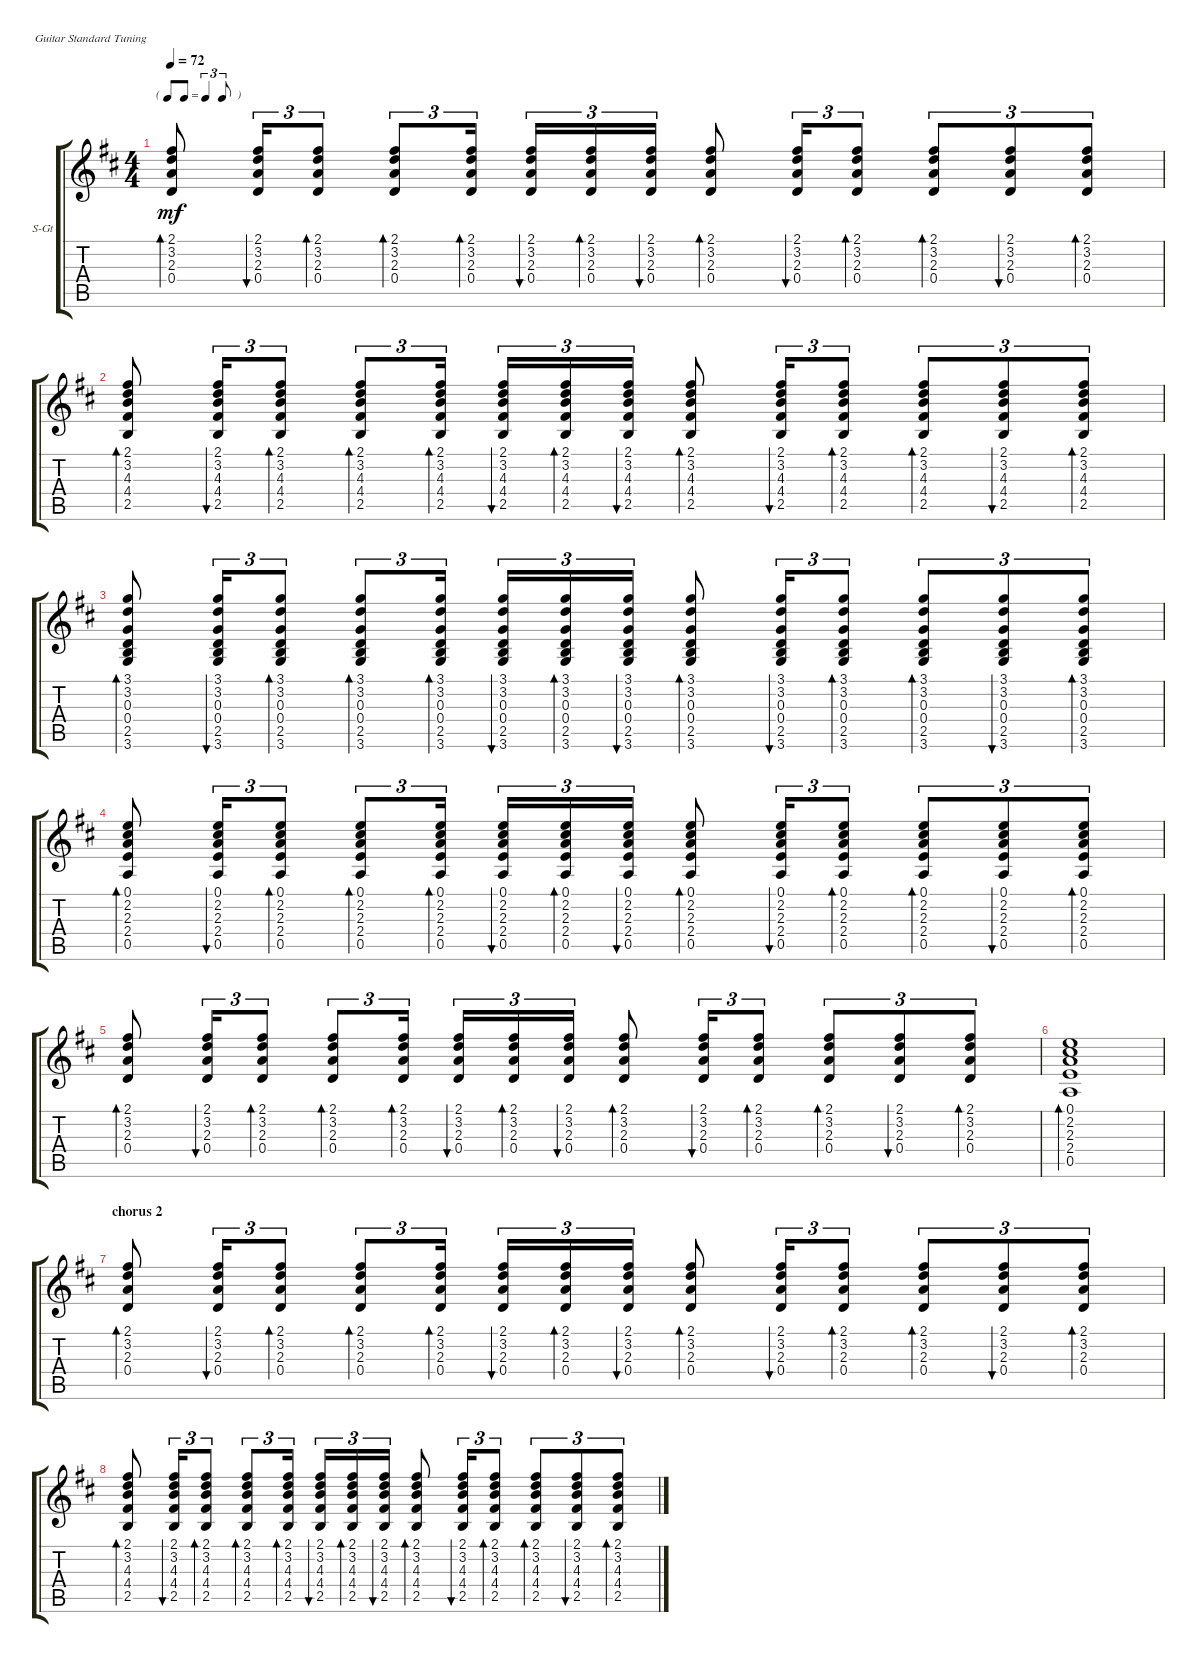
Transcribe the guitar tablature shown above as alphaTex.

\defaultSystemsLayout 4
\bracketExtendMode groupsimilarinstruments
\firstSystemTrackNameOrientation horizontal
\otherSystemsTrackNameOrientation horizontal
\track ("Steel Guitar" "S-Gt") {instrument acousticguitarsteel}
\staff {score tabs}
\tuning (E4 B3 G3 D3 A2 E2)
\ts (4 4)
\tf triplet8th
\tempo 72
\clef g2
\ks d
(0.4 2.3 3.2 2.1).8{bd 30 dy mf} (0.4 2.3 3.2 2.1).16{tu (3 2) bu 30} (0.4 2.3 3.2 2.1).8{tu (3 2) bd 30} (0.4 2.3 3.2 2.1).8{tu (3 2) bd 30} (0.4 2.3 3.2 2.1).16{tu (3 2) bd 30} (0.4 2.3 3.2 2.1).16{tu (3 2) bu 30} (0.4 2.3 3.2 2.1).16{tu (3 2) bd 30} (0.4 2.3 3.2 2.1).16{tu (3 2) bu 30} (0.4 2.3 3.2 2.1).8{bd 30} (0.4 2.3 3.2 2.1).16{tu (3 2) bu 30} (0.4 2.3 3.2 2.1).8{tu (3 2) bd 30} (0.4 2.3 3.2 2.1).8{tu (3 2) bd 30} (0.4 2.3 3.2 2.1).8{tu (3 2) bu 30} (0.4 2.3 3.2 2.1).8{tu (3 2) bd 30} |
(4.4 4.3 3.2 2.1 2.5).8{bd 30} (4.4 4.3 3.2 2.1 2.5).16{tu (3 2) bu 30} (4.4 4.3 3.2 2.1 2.5).8{tu (3 2) bd 30} (4.4 4.3 3.2 2.1 2.5).8{tu (3 2) bd 30} (4.4 4.3 3.2 2.1 2.5).16{tu (3 2) bd 30} (4.4 4.3 3.2 2.1 2.5).16{tu (3 2) bu 30} (4.4 4.3 3.2 2.1 2.5).16{tu (3 2) bd 30} (4.4 4.3 3.2 2.1 2.5).16{tu (3 2) bu 30} (4.4 4.3 3.2 2.1 2.5).8{bd 30} (4.4 4.3 3.2 2.1 2.5).16{tu (3 2) bu 30} (4.4 4.3 3.2 2.1 2.5).8{tu (3 2) bd 30} (4.4 4.3 3.2 2.1 2.5).8{tu (3 2) bd 30} (4.4 4.3 3.2 2.1 2.5).8{tu (3 2) bu 30} (4.4 4.3 3.2 2.1 2.5).8{tu (3 2) bd 30} |
(0.4 0.3 3.2 3.1 2.5 3.6).8{bd 30} (0.4 0.3 3.2 3.1 2.5 3.6).16{tu (3 2) bu 30} (0.4 0.3 3.2 3.1 2.5 3.6).8{tu (3 2) bd 30} (0.4 0.3 3.2 3.1 2.5 3.6).8{tu (3 2) bd 30} (0.4 0.3 3.2 3.1 2.5 3.6).16{tu (3 2) bd 30} (0.4 0.3 3.2 3.1 2.5 3.6).16{tu (3 2) bu 30} (0.4 0.3 3.2 3.1 2.5 3.6).16{tu (3 2) bd 30} (0.4 0.3 3.2 3.1 2.5 3.6).16{tu (3 2) bu 30} (0.4 0.3 3.2 3.1 2.5 3.6).8{bd 30} (0.4 0.3 3.2 3.1 2.5 3.6).16{tu (3 2) bu 30} (0.4 0.3 3.2 3.1 2.5 3.6).8{tu (3 2) bd 30} (0.4 0.3 3.2 3.1 2.5 3.6).8{tu (3 2) bd 30} (0.4 0.3 3.2 3.1 2.5 3.6).8{tu (3 2) bu 30} (0.4 0.3 3.2 3.1 2.5 3.6).8{tu (3 2) bd 30} |
(2.4 2.3 2.2 0.1 0.5).8{bd 30} (2.4 2.3 2.2 0.1 0.5).16{tu (3 2) bu 30} (2.4 2.3 2.2 0.1 0.5).8{tu (3 2) bd 30} (2.4 2.3 2.2 0.1 0.5).8{tu (3 2) bd 30} (2.4 2.3 2.2 0.1 0.5).16{tu (3 2) bd 30} (2.4 2.3 2.2 0.1 0.5).16{tu (3 2) bu 30} (2.4 2.3 2.2 0.1 0.5).16{tu (3 2) bd 30} (2.4 2.3 2.2 0.1 0.5).16{tu (3 2) bu 30} (2.4 2.3 2.2 0.1 0.5).8{bd 30} (2.4 2.3 2.2 0.1 0.5).16{tu (3 2) bu 30} (2.4 2.3 2.2 0.1 0.5).8{tu (3 2) bd 30} (2.4 2.3 2.2 0.1 0.5).8{tu (3 2) bd 30} (2.4 2.3 2.2 0.1 0.5).8{tu (3 2) bu 30} (2.4 2.3 2.2 0.1 0.5).8{tu (3 2) bd 30} |
(0.4 2.3 3.2 2.1).8{bd 30} (0.4 2.3 3.2 2.1).16{tu (3 2) bu 30} (0.4 2.3 3.2 2.1).8{tu (3 2) bd 30} (0.4 2.3 3.2 2.1).8{tu (3 2) bd 30} (0.4 2.3 3.2 2.1).16{tu (3 2) bd 30} (0.4 2.3 3.2 2.1).16{tu (3 2) bu 30} (0.4 2.3 3.2 2.1).16{tu (3 2) bd 30} (0.4 2.3 3.2 2.1).16{tu (3 2) bu 30} (0.4 2.3 3.2 2.1).8{bd 30} (0.4 2.3 3.2 2.1).16{tu (3 2) bu 30} (0.4 2.3 3.2 2.1).8{tu (3 2) bd 30} (0.4 2.3 3.2 2.1).8{tu (3 2) bd 30} (0.4 2.3 3.2 2.1).8{tu (3 2) bu 30} (0.4 2.3 3.2 2.1).8{tu (3 2) bd 30} |
(0.5 2.4 2.3 2.2 0.1).1{bd 30} |
\section ("" "chorus 2")
(0.4 2.3 3.2 2.1).8{bd 30} (0.4 2.3 3.2 2.1).16{tu (3 2) bu 30} (0.4 2.3 3.2 2.1).8{tu (3 2) bd 30} (0.4 2.3 3.2 2.1).8{tu (3 2) bd 30} (0.4 2.3 3.2 2.1).16{tu (3 2) bd 30} (0.4 2.3 3.2 2.1).16{tu (3 2) bu 30} (0.4 2.3 3.2 2.1).16{tu (3 2) bd 30} (0.4 2.3 3.2 2.1).16{tu (3 2) bu 30} (0.4 2.3 3.2 2.1).8{bd 30} (0.4 2.3 3.2 2.1).16{tu (3 2) bu 30} (0.4 2.3 3.2 2.1).8{tu (3 2) bd 30} (0.4 2.3 3.2 2.1).8{tu (3 2) bd 30} (0.4 2.3 3.2 2.1).8{tu (3 2) bu 30} (0.4 2.3 3.2 2.1).8{tu (3 2) bd 30} |
(4.4 4.3 3.2 2.1 2.5).8{bd 30} (4.4 4.3 3.2 2.1 2.5).16{tu (3 2) bu 30} (4.4 4.3 3.2 2.1 2.5).8{tu (3 2) bd 30} (4.4 4.3 3.2 2.1 2.5).8{tu (3 2) bd 30} (4.4 4.3 3.2 2.1 2.5).16{tu (3 2) bd 30} (4.4 4.3 3.2 2.1 2.5).16{tu (3 2) bu 30} (4.4 4.3 3.2 2.1 2.5).16{tu (3 2) bd 30} (4.4 4.3 3.2 2.1 2.5).16{tu (3 2) bu 30} (4.4 4.3 3.2 2.1 2.5).8{bd 30} (4.4 4.3 3.2 2.1 2.5).16{tu (3 2) bu 30} (4.4 4.3 3.2 2.1 2.5).8{tu (3 2) bd 30} (4.4 4.3 3.2 2.1 2.5).8{tu (3 2) bd 30} (4.4 4.3 3.2 2.1 2.5).8{tu (3 2) bu 30} (4.4 4.3 3.2 2.1 2.5).8{tu (3 2) bd 30}
